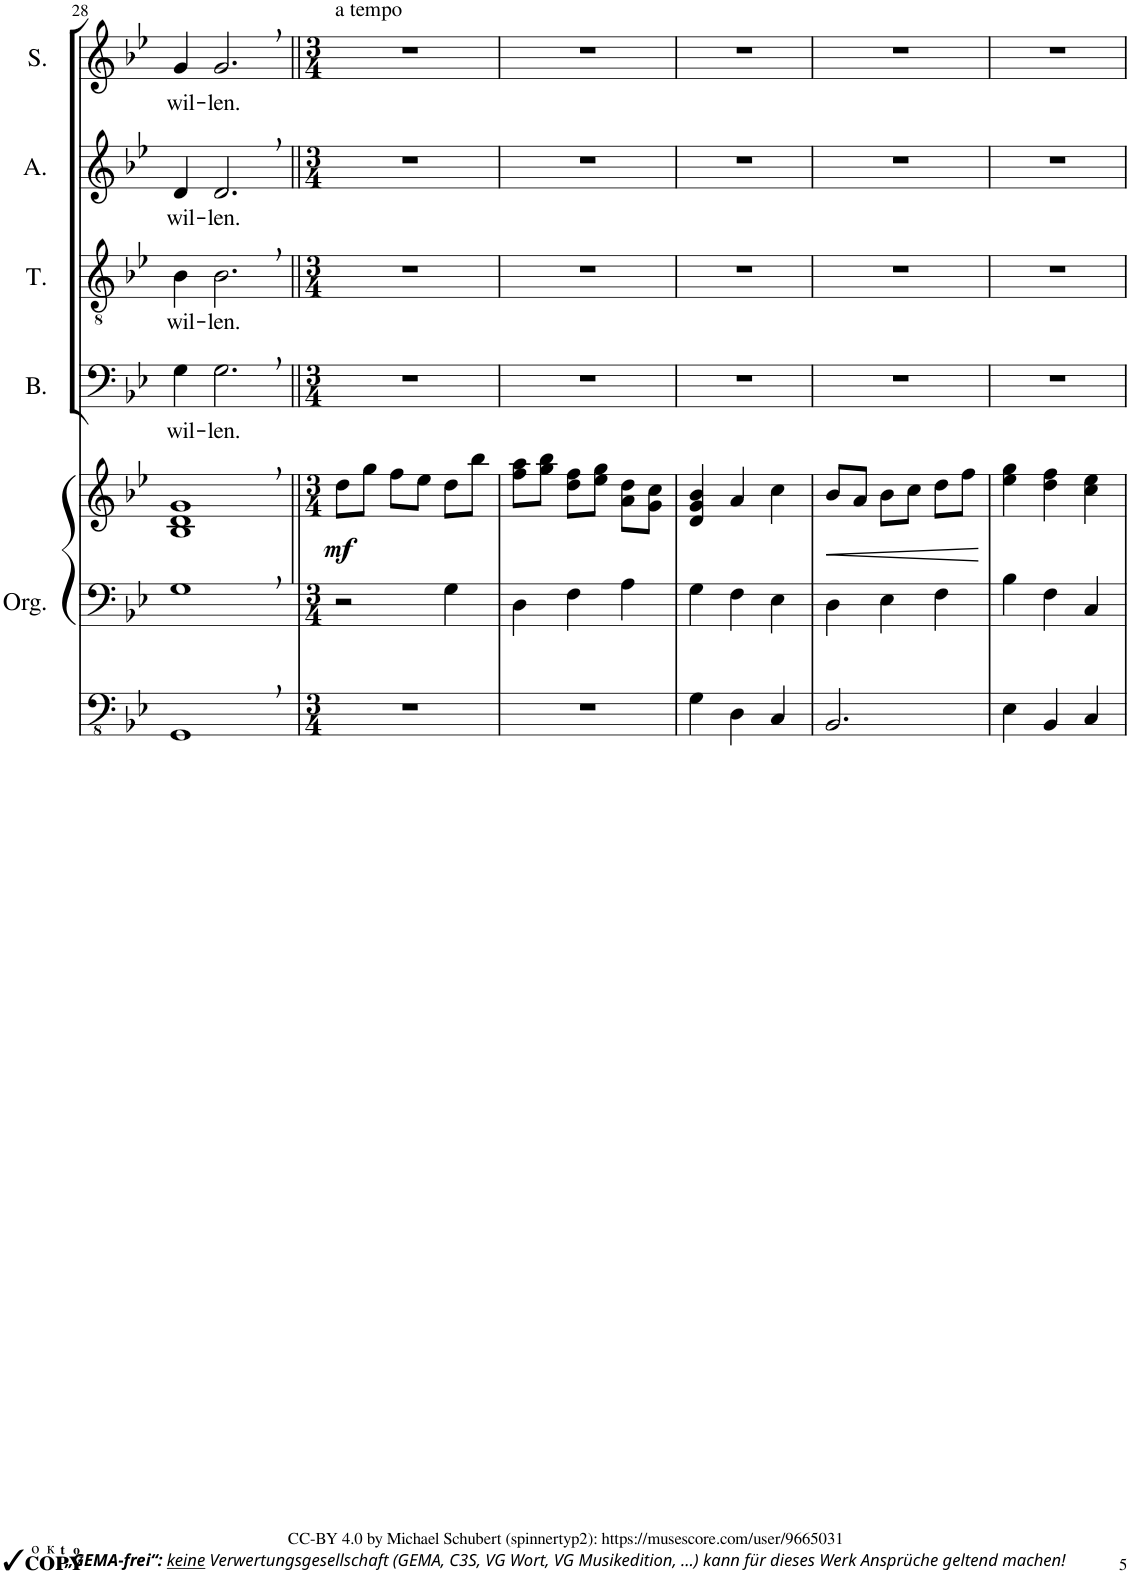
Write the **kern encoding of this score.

**kern	**kern	**kern	**dynam	**kern	**text	**kern	**text	**kern	**text	**kern	**text
*part5	*part5	*part5	*part5	*part4	*part4	*part3	*part3	*part2	*part2	*part1	*part1
*staff7	*staff6	*staff5	*staff5/6/7	*staff4	*staff4	*staff3	*staff3	*staff2	*staff2	*staff1	*staff1
*I"Pipe Organ	*	*	*	*I"Baß	*	*I"Tenor	*	*I"Alt	*	*I"Sopran	*
*I'Org.	*	*	*	*I'B.	*	*I'T.	*	*I'A.	*	*I'S.	*
!!LO:PB:g=z
*clefFv4	*clefF4	*clefG2	*	*clefF4	*	*clefGv2	*	*clefG2	*	*clefG2	*
*k[b-e-]	*k[b-e-]	*k[b-e-]	*	*k[b-e-]	*	*k[b-e-]	*	*k[b-e-]	*	*k[b-e-]	*
*M4/4	*M4/4	*M4/4	*	*M4/4	*	*M4/4	*	*M4/4	*	*M4/4	*
=28	=28	=28	=28	=28	=28	=28	=28	=28	=28	=28	=28
!	!	!	!	!	!LO:LY:b	!	!LO:LY:b	!	!LO:LY:b	!	!LO:LY:b
1GGG,	1G,	1B-, 1d, 1g,	.	4G\	wil-	4B-\	wil-	4d/	wil-	4g/	wil-
!	!	!	!	!	!LO:LY:b	!	!LO:LY:b	!	!LO:LY:b	!	!LO:LY:b
.	.	.	.	2.G,\	-len.	2.B-,\	-len.	2.d,/	-len.	2.g,/	-len.
=29||	=29||	=29||	=29||	=29||	=29||	=29||	=29||	=29||	=29||	=29||	=29||
*M3/4	*M3/4	*M3/4	*	*M3/4	*	*M3/4	*	*M3/4	*	*M3/4	*
!	!	!	!	!	!	!	!	!	!	!LO:TX:a:t=a tempo	!
!	!	!	!LO:DY:b	!	!	!	!	!	!	!	!
2.r	2r	8dd\L	mf	2.r	.	2.r	.	2.r	.	2.r	.
.	.	8gg\J	.	.	.	.	.	.	.	.	.
.	.	8ff\L	.	.	.	.	.	.	.	.	.
.	.	8ee-\J	.	.	.	.	.	.	.	.	.
.	4G\	8dd\L	.	.	.	.	.	.	.	.	.
.	.	8bb-\J	.	.	.	.	.	.	.	.	.
=30	=30	=30	=30	=30	=30	=30	=30	=30	=30	=30	=30
2.r	4D\	8ff\ 8aa\L	.	2.r	.	2.r	.	2.r	.	2.r	.
.	.	8gg\ 8bb-\J	.	.	.	.	.	.	.	.	.
.	4F\	8dd\ 8ff\L	.	.	.	.	.	.	.	.	.
.	.	8ee-\ 8gg\J	.	.	.	.	.	.	.	.	.
.	4A\	8a\ 8dd\L	.	.	.	.	.	.	.	.	.
.	.	8g\ 8cc\J	.	.	.	.	.	.	.	.	.
=31	=31	=31	=31	=31	=31	=31	=31	=31	=31	=31	=31
4GG\	4G\	4d/ 4g/ 4b-/	.	2.r	.	2.r	.	2.r	.	2.r	.
4DD\	4F\	4a/	.	.	.	.	.	.	.	.	.
4CC/	4E-\	4cc\	.	.	.	.	.	.	.	.	.
=32	=32	=32	=32	=32	=32	=32	=32	=32	=32	=32	=32
!	!	!	!LO:HP:b	!	!	!	!	!	!	!	!
2.BBB-/	4D\	8b-/L	<	2.r	.	2.r	.	2.r	.	2.r	.
.	.	8a/J	.	.	.	.	.	.	.	.	.
.	4E-\	8b-\L	.	.	.	.	.	.	.	.	.
.	.	8cc\J	.	.	.	.	.	.	.	.	.
.	4F\	8dd\L	.	.	.	.	.	.	.	.	.
.	.	8ff\J	.	.	.	.	.	.	.	.	.
.	.	.	[	.	.	.	.	.	.	.	.
=33	=33	=33	=33	=33	=33	=33	=33	=33	=33	=33	=33
4EE-\	4B-\	4ee-\ 4gg\	.	2.r	.	2.r	.	2.r	.	2.r	.
4BBB-/	4F\	4dd\ 4ff\	.	.	.	.	.	.	.	.	.
4CC/	4C/	4cc\ 4ee-\	.	.	.	.	.	.	.	.	.
=	=	=	=	=	=	=	=	=	=	=	=
*-	*-	*-	*-	*-	*-	*-	*-	*-	*-	*-	*-
